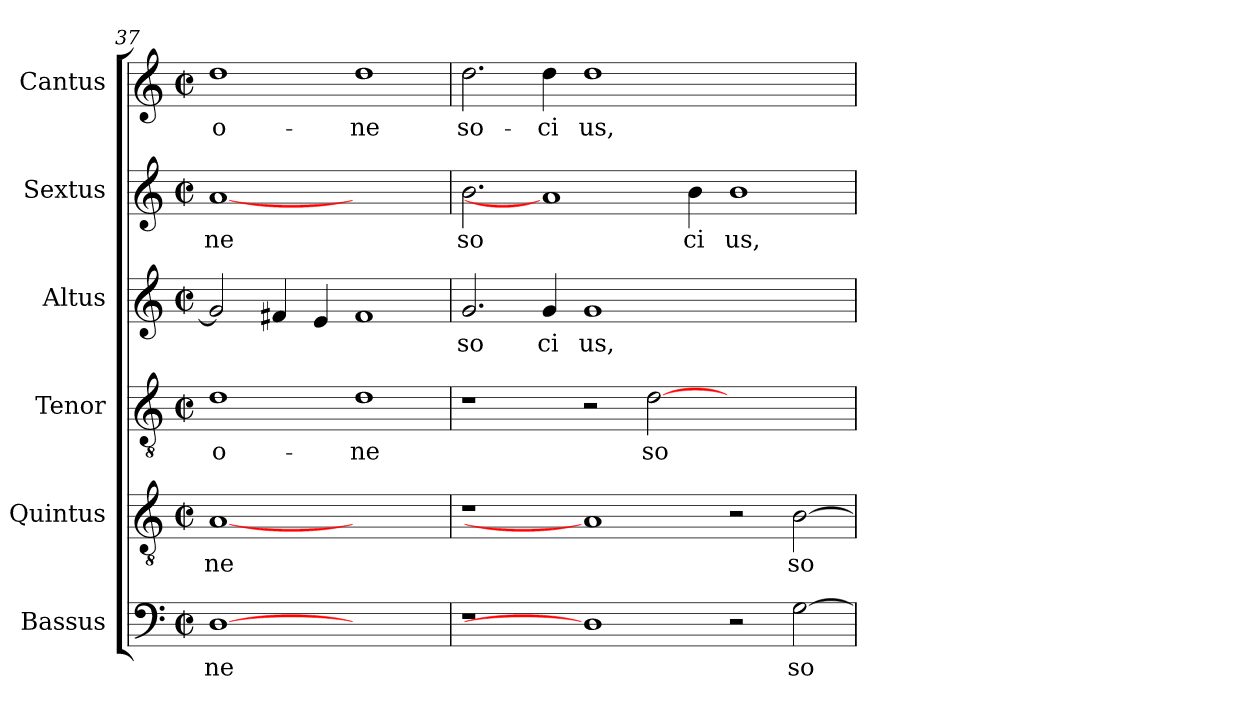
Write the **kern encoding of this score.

**kern	**text	**kern	**text	**kern	**text	**kern	**text	**kern	**text	**kern	**text
*part6	*part6	*part5	*part5	*part4	*part4	*part3	*part3	*part2	*part2	*part1	*part1
*staff6	*staff6	*staff5	*staff5	*staff4	*staff4	*staff3	*staff3	*staff2	*staff2	*staff1	*staff1
*I"Bassus	*	*I"Quintus	*	*I"Tenor	*	*I"Altus	*	*I"Sextus	*	*I"Cantus	*
*clefF4	*	*clefGv2	*	*clefGv2	*	*clefG2	*	*clefG2	*	*clefG2	*
*M2/2	*	*M2/2	*	*M2/2	*	*M2/2	*	*M2/2	*	*M2/2	*
*met(c|)	*	*met(c|)	*	*met(c|)	*	*met(c|)	*	*met(c|)	*	*met(c|)	*
=37	=37	=37	=37	=37	=37	=37	=37	=37	=37	=37	=37
!	!LO:LY:b:cj	!	!LO:LY:b:cj	!	!LO:LY:b:cj	!	!	!	!LO:LY:b:cj	!	!LO:LY:b:cj
[1D	ne	[1A	ne	1d	-o-	2g/]	.	[1a	ne	1dd	-o-
.	.	.	.	.	.	4f#X/	.	.	.	.	.
.	.	.	.	.	.	4e/	.	.	.	.	.
!	!	!	!	!	!LO:LY:b:cj	!	!	!	!	!	!LO:LY:b:cj
1ryy	.	1ryy	.	1d	-ne	1f#	.	1ryy	.	1dd	-ne
=38	=38	=38	=38	=38	=38	=38	=38	=38	=38	=38	=38
!	!	!	!	!	!	!	!LO:LY:b:cj	!	!LO:LY:b:cj	!	!LO:LY:b:cj
1r	.	1r	.	1r	.	2.g/	so	2.b\	so	2.dd\	so-
!	!	!	!	!	!	!	!LO:LY:b:cj	!	!	!	!LO:LY:b:cj
.	.	.	.	.	.	4g/	ci	1a]	.	4dd\	-ci
!	!	!	!	!	!	!	!LO:LY:b:cj	!	!	!	!LO:LY:b:cj
1D]	.	1A]	.	2r	.	1g	us,	.	.	1dd	us,
!	!	!	!	!	!LO:LY:b:cj	!	!	!	!	!	!
.	.	.	.	[>2d\	so-	.	.	.	.	.	.
!	!	!	!	!	!	!	!	!	!LO:LY:b:cj	!	!
.	.	.	.	.	.	.	.	4b\	ci	.	.
!	!	!	!	!	!	!	!	!	!LO:LY:b:cj	!	!
2r	.	2r	.	1ryy	.	1ryy	.	1b	us,	1ryy	.
!	!LO:LY:b:cj	!	!LO:LY:b:cj	!	!	!	!	!	!	!	!
[>2G\	so	[>2B\	so	.	.	.	.	.	.	.	.
=	=	=	=	=	=	=	=	=	=	=	=
*-	*-	*-	*-	*-	*-	*-	*-	*-	*-	*-	*-
